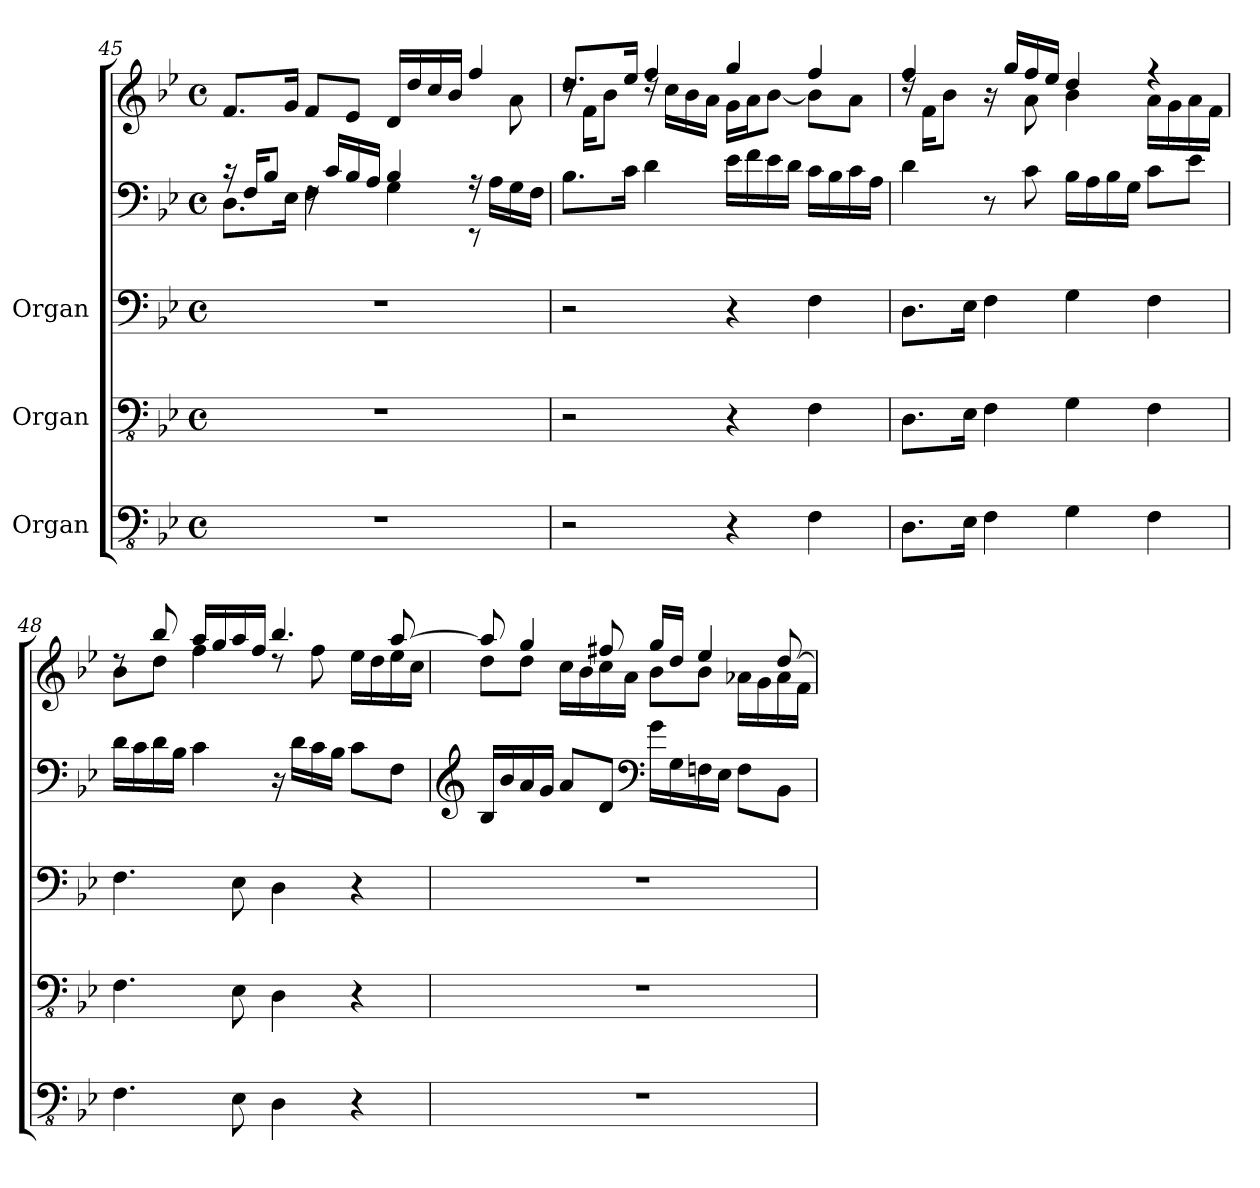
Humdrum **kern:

**kern	**kern	**kern	**kern	**kern
*part3	*part2	*part1	*part1	*part1
*staff5	*staff4	*staff3	*staff2	*staff1
*I"Organ	*I"Organ	*I"Organ	*	*
!!LO:PB:g=z
*clefFv4	*clefFv4	*clefF4	*clefF4	*clefG2
*k[b-e-]	*k[b-e-]	*k[b-e-]	*k[b-e-]	*k[b-e-]
*M4/4	*M4/4	*M4/4	*M4/4	*M4/4
*met(c)	*met(c)	*met(c)	*met(c)	*met(c)
=45	=45	=45	=45	=45
*	*	*	*^	*^
1r	1r	1r	16r	8.D\L	8.f/L	2..ryy
.	.	.	16F/KL	.	.	.
.	.	.	8B-/J	.	.	.
.	.	.	.	16E-\Jk	16g/Jk	.
.	.	.	16rF	4F\	8f/L	.
.	.	.	16c/LL	.	.	.
.	.	.	16B-/	.	8e-/J	.
.	.	.	16A/JJ	.	.	.
.	.	.	4B-/	4G\	16d/LL	.
.	.	.	.	.	16dd/	.
.	.	.	.	.	16cc/	.
.	.	.	.	.	16b-/JJ	.
.	.	.	8rEE	16rA	4ff/	.
.	.	.	.	16A\LL	.	.
.	.	.	8ryy	16G\	.	8a!\
.	.	.	.	16F\JJ	.	.
*	*	*	*v	*v	*	*
=46	=46	=46	=46	=46	=46
2r	2r	2r	8.B-\L	8.dd/L	16rdd
.	.	.	.	.	16f\KL
.	.	.	.	.	8b-\J
.	.	.	16c\Jk	16ee-/Jk	.
.	.	.	4d\	4ff/	16rdd
.	.	.	.	.	16cc\LL
.	.	.	.	.	16b-\
.	.	.	.	.	16a\JJ
4r	4r	4r	16e-\LL	4gg/	16g\LL
.	.	.	16f\	.	16a\J
.	.	.	16e-\	.	[8b-\J
.	.	.	16d\JJ	.	.
4FF\	4FF\	4F\	16c\LL	4ff/	8b-\L]
.	.	.	16B-\	.	.
.	.	.	16c\	.	8a\J
.	.	.	16A\JJ	.	.
=47	=47	=47	=47	=47	=47
8.DD\L	8.DD\L	8.D\L	4d\	4ff/	16rdd
.	.	.	.	.	16f\KL
.	.	.	.	.	8b-\J
16EE-\Jk	16EE-\Jk	16E-\Jk	.	.	.
4FF\	4FF\	4F\	8r	16r	8ryy
.	.	.	.	16gg/LL	.
.	.	.	8c\	16ff/	8a\
.	.	.	.	16ee-/JJ	.
4GG\	4GG\	4G\	16B-\LL	4dd/	4b-\
.	.	.	16A\	.	.
.	.	.	16B-\	.	.
.	.	.	16G\JJ	.	.
4FFi\	4FFi\	4F\	8c\L	4r	16a\LL
.	.	.	.	.	16g\
.	.	.	8e-\J	.	16a\
.	.	.	.	.	16f\JJ
=48	=48	=48	=48	=48	=48
4.FF\	4.FF\	4.F\	16d\LL	8rdd	8b-\L
.	.	.	16c\	.	.
.	.	.	16d\	8bb-/	8dd\J
.	.	.	16B-\JJ	.	.
.	.	.	4c\	16aa/LL	4ff\
.	.	.	.	16gg/	.
8EE-\	8EE-\	8E-\	.	16aa/	.
.	.	.	.	16ff/JJ	.
4DD\	4DD\	4D\	16r	4.bb-/	8rdd
.	.	.	16d\LL	.	.
.	.	.	16c\	.	8ff\
.	.	.	16B-\JJ	.	.
4r	4r	4r	8c\L	.	16ee-\LL
.	.	.	.	.	16dd\
.	.	.	8F\J	[8aa/	16ee-\
.	.	.	.	.	16cc\JJ
!!LO:LB:g=z	!!
=49	=49	=49	=49	=49	=49
*	*	*	*clefG2	*	*
1r	1r	1r	16B-/LL	8aa/]	8dd\L
.	.	.	16b-/	.	.
.	.	.	16a/	4gg/	8dd\J
.	.	.	16g/JJ	.	.
.	.	.	8a/L	.	16cc\LL
.	.	.	.	.	16b-\
.	.	.	8d/J	8ff#X/	16cc\
.	.	.	.	.	16a\JJ
*	*	*	*clefF4	*	*
.	.	.	16g\LL	16gg/LL	8b-\L
.	.	.	16G\	16dd/JJ	.
.	.	.	16Fn\	4ee-/	8b-\J
.	.	.	16E-\JJ	.	.
.	.	.	8F\L	.	16a-X\LL
.	.	.	.	.	16g\
.	.	.	8BB-\J	[8dd/	16a-\
.	.	.	.	.	16f\JJ
*	*	*	*	*v	*v
=	=	=	=	=
*-	*-	*-	*-	*-
